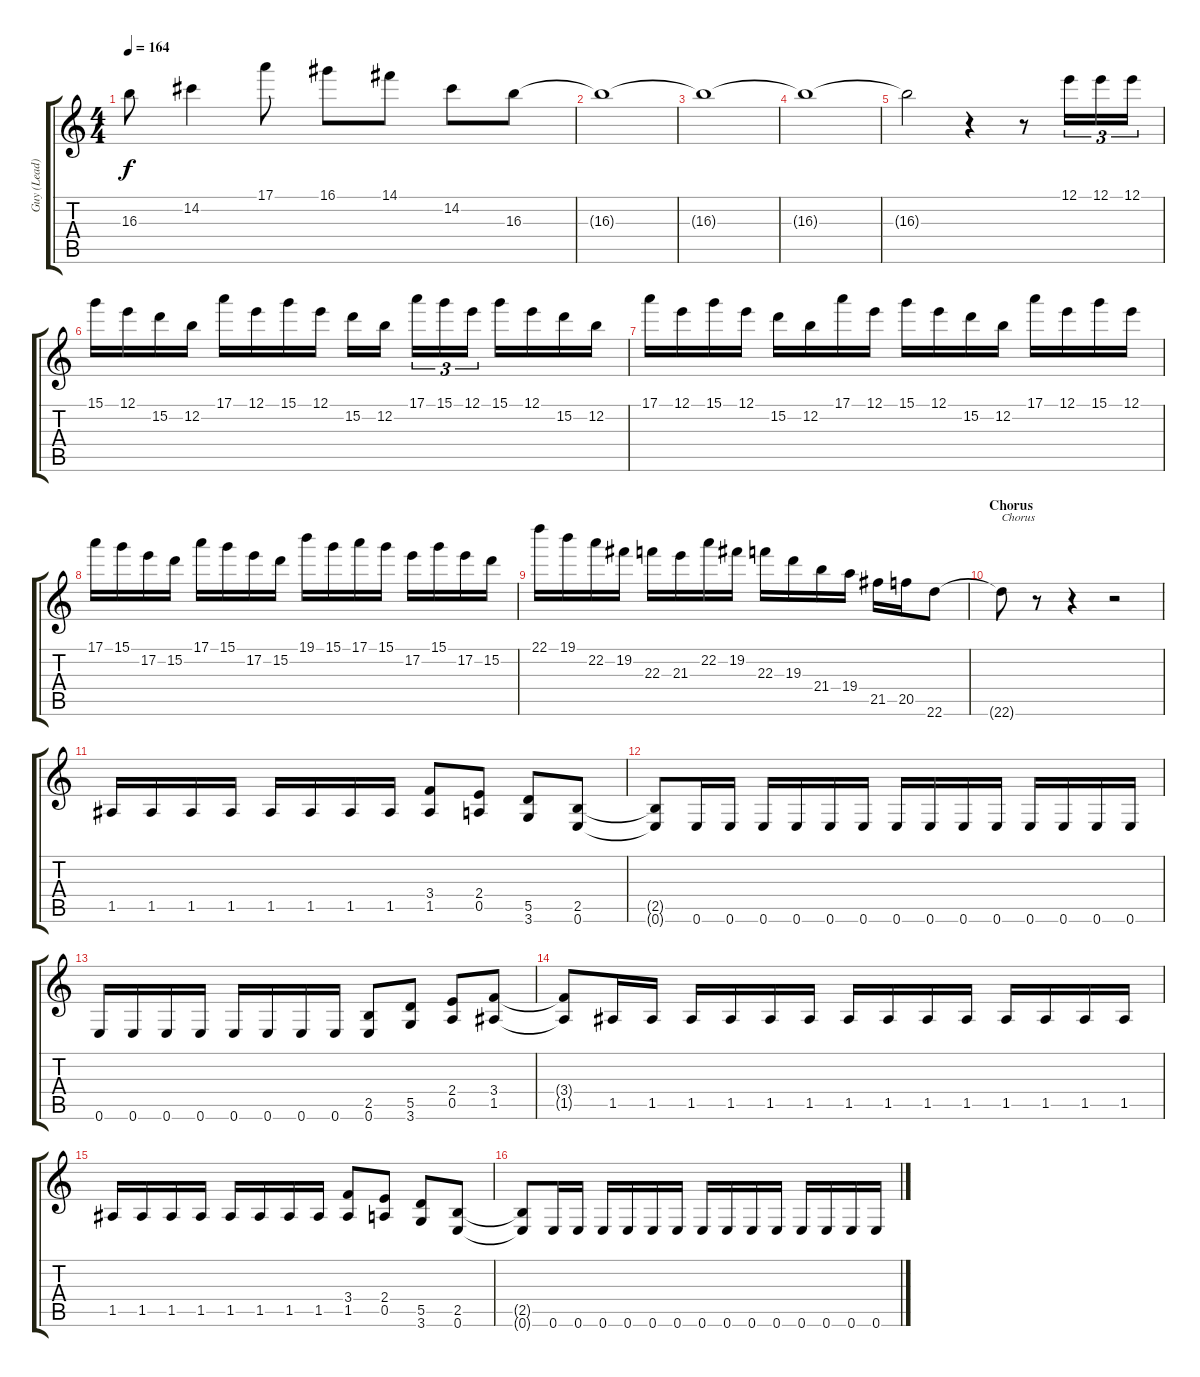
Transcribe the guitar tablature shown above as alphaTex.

\track ("Guy (Lead)" "Guy (Lead)") {instrument distortionguitar}
\staff {score tabs}
\tuning (E4 B3 G3 D3 A2 E2) {hide}
\ts (4 4)
\tempo 164
\clef g2
\ks c
16.3{t}.8{dy f} 14.2.4 17.1.8 16.1.8 14.1.8 14.2.8 16.3.8 |
16.3{t}.1 |
16.3{t}.1 |
16.3{t}.1 |
16.3{t}.2 r.4 r.8 12.1.16{tu (3 2)} 12.1.16{tu (3 2)} 12.1.16{tu (3 2)} |
15.1.16 12.1.16 15.2.16 12.2.16 17.1.16 12.1.16 15.1.16 12.1.16 15.2.16 12.2.16 17.1.16{tu (3 2)} 15.1.16{tu (3 2)} 12.1.16{tu (3 2)} 15.1.16 12.1.16 15.2.16 12.2.16 |
17.1.16 12.1.16 15.1.16 12.1.16 15.2.16 12.2.16 17.1.16 12.1.16 15.1.16 12.1.16 15.2.16 12.2.16 17.1.16 12.1.16 15.1.16 12.1.16 |
17.1.16 15.1.16 17.2.16 15.2.16 17.1.16 15.1.16 17.2.16 15.2.16 19.1.16 15.1.16 17.1.16 15.1.16 17.2.16 15.1.16 17.2.16 15.2.16 |
22.1.16 19.1.16 22.2.16 19.2.16 22.3.16 21.3.16 22.2.16 19.2.16 22.3.16 19.3.16 21.4.16 19.4.16 21.5.16 20.5.16 22.6.8 |
\section ("" "Chorus")
22.6{t}.8{txt "Chorus"} r.8 r.4 r.2 |
1.5.16 1.5.16 1.5.16 1.5.16 1.5.16 1.5.16 1.5.16 1.5.16 (3.4 1.5).8 (2.4 0.5).8 (5.5 3.6).8 (2.5 0.6).8 |
(2.5{t} 0.6{t}).8 0.6.16 0.6.16 0.6.16 0.6.16 0.6.16 0.6.16 0.6.16 0.6.16 0.6.16 0.6.16 0.6.16 0.6.16 0.6.16 0.6.16 |
0.6.16 0.6.16 0.6.16 0.6.16 0.6.16 0.6.16 0.6.16 0.6.16 (2.5 0.6).8 (5.5 3.6).8 (2.4 0.5).8 (3.4 1.5).8 |
(3.4{t} 1.5{t}).8 1.5.16 1.5.16 1.5.16 1.5.16 1.5.16 1.5.16 1.5.16 1.5.16 1.5.16 1.5.16 1.5.16 1.5.16 1.5.16 1.5.16 |
1.5.16 1.5.16 1.5.16 1.5.16 1.5.16 1.5.16 1.5.16 1.5.16 (3.4 1.5).8 (2.4 0.5).8 (5.5 3.6).8 (2.5 0.6).8 |
(2.5{t} 0.6{t}).8 0.6.16 0.6.16 0.6.16 0.6.16 0.6.16 0.6.16 0.6.16 0.6.16 0.6.16 0.6.16 0.6.16 0.6.16 0.6.16 0.6.16
